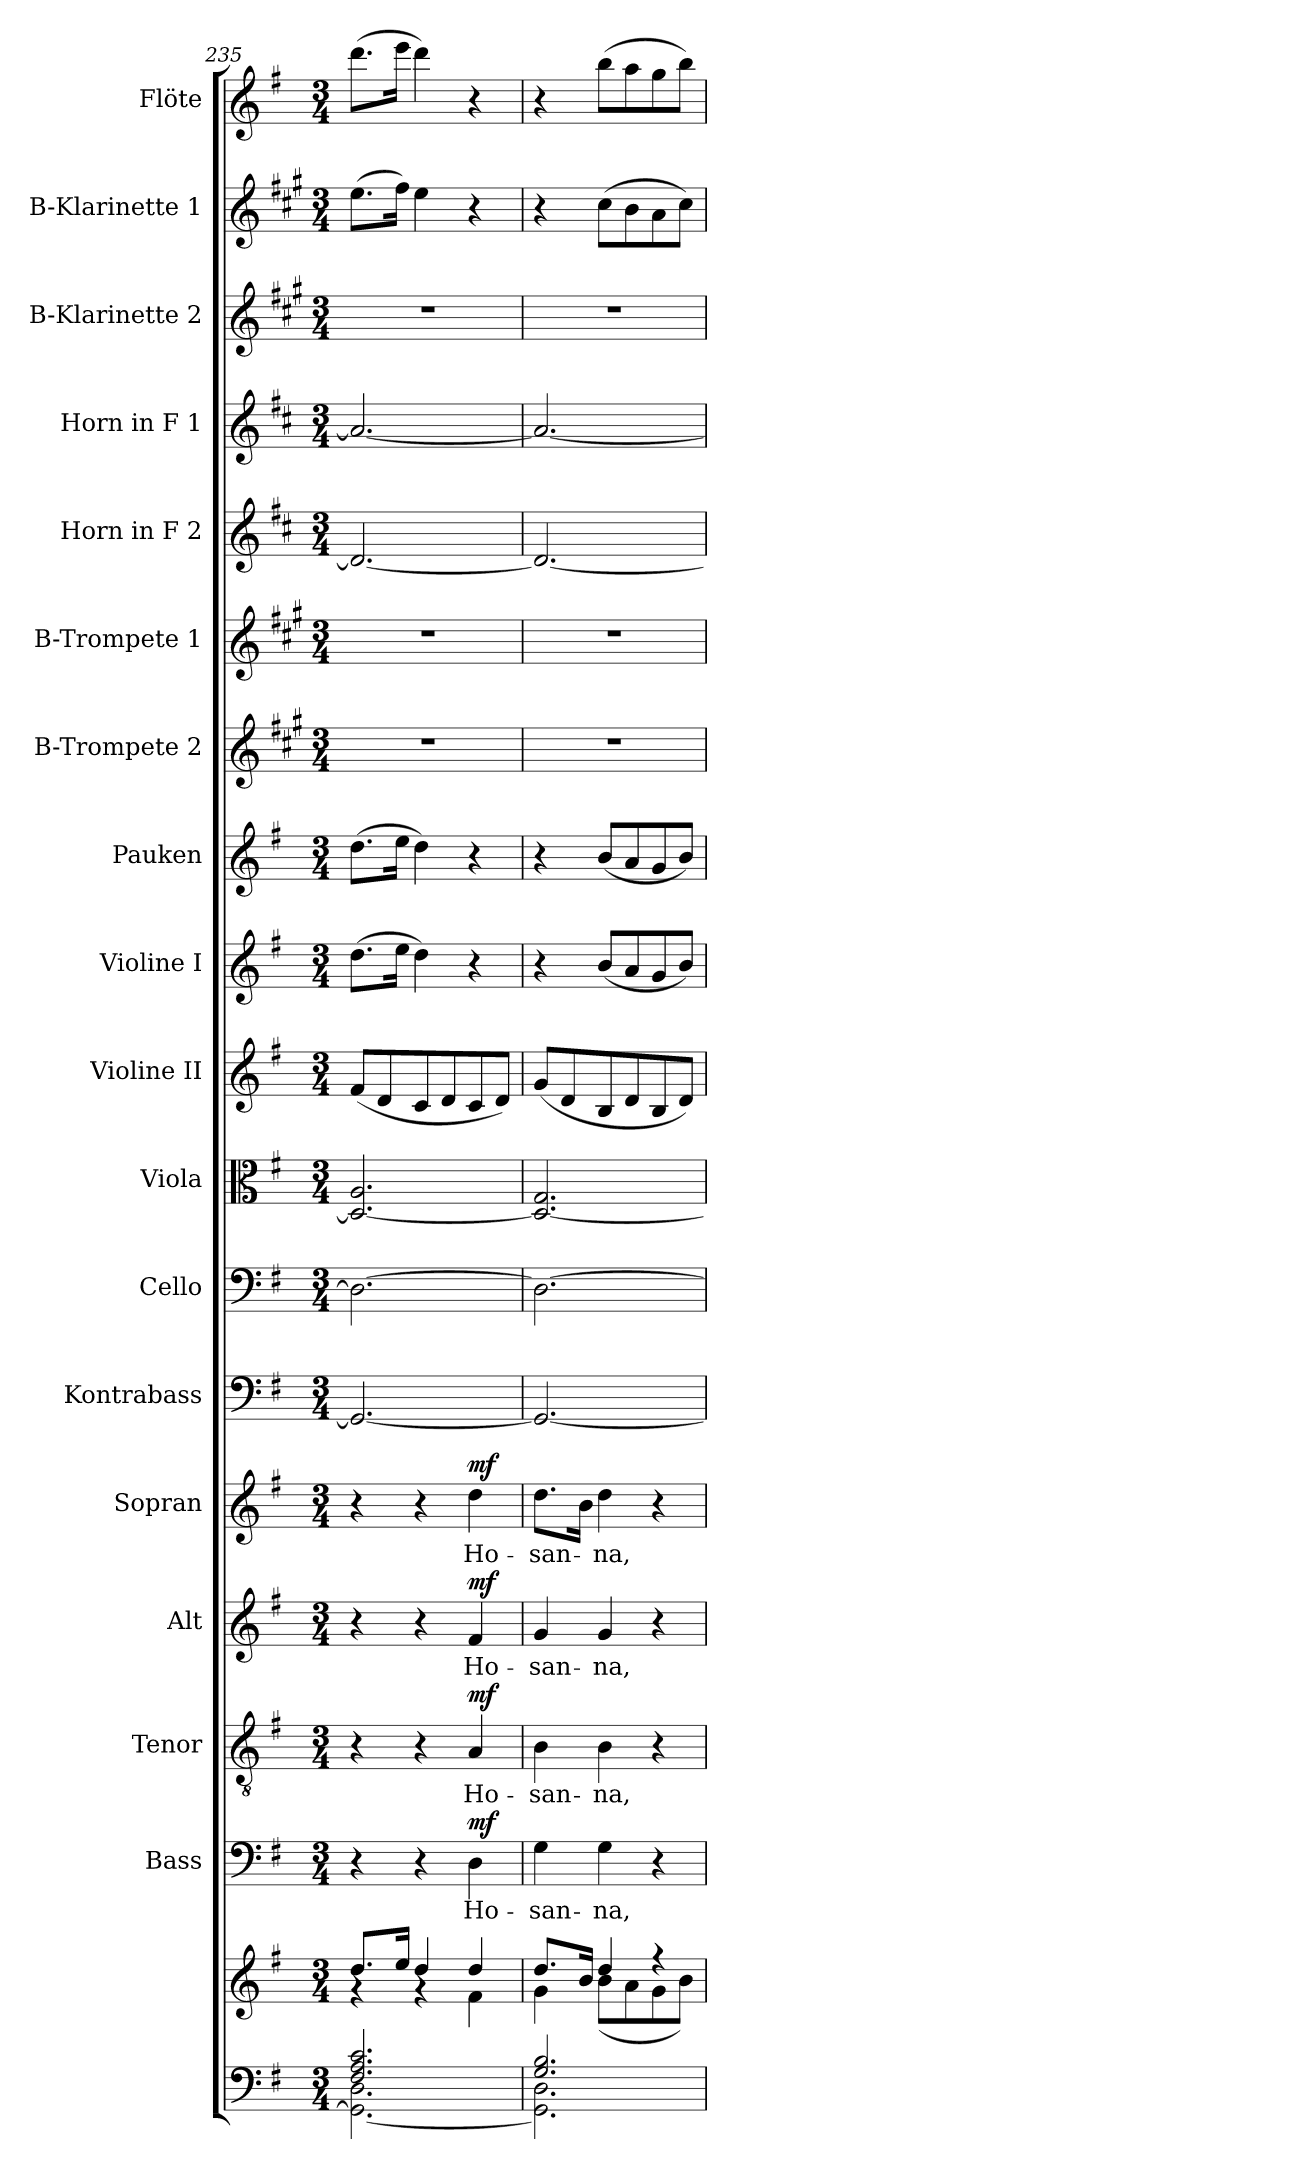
**kern	**kern	**kern	**text	**dynam	**kern	**text	**dynam	**kern	**text	**dynam	**kern	**text	**dynam	**kern	**kern	**kern	**kern	**kern	**kern	**kern	**kern	**kern	**kern	**kern	**kern	**kern
*part18	*part18	*part17	*part17	*part17	*part16	*part16	*part16	*part15	*part15	*part15	*part14	*part14	*part14	*part13	*part12	*part11	*part10	*part9	*part8	*part7	*part6	*part5	*part4	*part3	*part2	*part1
*staff19	*staff18	*staff17	*staff17	*staff17	*staff16	*staff16	*staff16	*staff15	*staff15	*staff15	*staff14	*staff14	*staff14	*staff13	*staff12	*staff11	*staff10	*staff9	*staff8	*staff7	*staff6	*staff5	*staff4	*staff3	*staff2	*staff1
*	*	*I"Bass	*	*	*I"Tenor	*	*	*I"Alt	*	*	*I"Sopran	*	*	*I"Kontrabass	*I"Cello	*I"Viola	*I"Violine II	*I"Violine I	*I"Pauken	*I"B-Trompete 2	*I"B-Trompete 1	*I"Horn in F 2	*I"Horn in F 1	*I"B-Klarinette 2	*I"B-Klarinette 1	*I"Flöte
*	*	*I'B.	*	*	*I'T.	*	*	*I'A.	*	*	*I'S.	*	*	*I'Kb.	*	*I'Vla.	*I'Vl. II	*I'Vl. I	*I'Pk.	*I'Trp. 2	*I'Trp. 1	*	*	*I'Kl. 2	*I'Kl. 1	*I'Fl.
!!LO:PB:g=z
*clefF4	*clefG2	*clefF4	*	*	*clefGv2	*	*	*clefG2	*	*	*clefG2	*	*	*clefF4	*clefF4	*clefC3	*clefG2	*clefG2	*clefG2	*clefG2	*clefG2	*clefG2	*clefG2	*clefG2	*clefG2	*clefG2
*	*	*	*	*	*	*	*	*	*	*	*	*	*	*ITrd7c12	*	*	*	*	*	*ITrd1c2	*ITrd1c2	*ITrd4c7	*ITrd4c7	*ITrd1c2	*ITrd1c2	*
*k[f#]	*k[f#]	*k[f#]	*	*	*k[f#]	*	*	*k[f#]	*	*	*k[f#]	*	*	*k[f#]	*k[f#]	*k[f#]	*k[f#]	*k[f#]	*k[f#]	*k[f#]	*k[f#]	*k[f#]	*k[f#]	*k[f#]	*k[f#]	*k[f#]
*G:	*G:	*G:	*	*	*G:	*	*	*G:	*	*	*G:	*	*	*G:	*G:	*G:	*G:	*G:	*G:	*G:	*G:	*G:	*G:	*G:	*G:	*G:
*M3/4	*M3/4	*M3/4	*	*	*M3/4	*	*	*M3/4	*	*	*M3/4	*	*	*M3/4	*M3/4	*M3/4	*M3/4	*M3/4	*M3/4	*M3/4	*M3/4	*M3/4	*M3/4	*M3/4	*M3/4	*M3/4
=235	=235	=235	=235	=235	=235	=235	=235	=235	=235	=235	=235	=235	=235	=235	=235	=235	=235	=235	=235	=235	=235	=235	=235	=235	=235	=235
*^	*^	*	*	*	*	*	*	*	*	*	*	*	*	*	*	*	*	*	*	*	*	*	*	*	*	*
2.F#/ 2.A/ 2.c/	2.GG\_ 2.D\	8.dd/L	4rf	4r	.	.	4r	.	.	4r	.	.	4r	.	.	2.GGG/_	2.D\_	2.D/_ 2.A/	(<8f#/L	(>8.dd\L	(>8.dd\L	2.r	2.r	2.G/_	2.d/_	2.r	(>8.dd\L	(>8.ddd\L
.	.	.	.	.	.	.	.	.	.	.	.	.	.	.	.	.	.	.	8d/	.	.	.	.	.	.	.	.	.
.	.	16ee/Jk	.	.	.	.	.	.	.	.	.	.	.	.	.	.	.	.	.	16ee\Jk	16ee\Jk	.	.	.	.	.	16ee\Jk)	16eee\Jk
.	.	4dd/	4rf	4r	.	.	4r	.	.	4r	.	.	4r	.	.	.	.	.	8c/	4dd\)	4dd\)	.	.	.	.	.	4dd\	4ddd\)
.	.	.	.	.	.	.	.	.	.	.	.	.	.	.	.	.	.	.	8d/	.	.	.	.	.	.	.	.	.
!	!	!	!	!	!LO:LY:b	!LO:DY:a	!	!LO:LY:b	!LO:DY:a	!	!LO:LY:b	!LO:DY:a	!	!LO:LY:b	!LO:DY:a	!	!	!	!	!	!	!	!	!	!	!	!	!
.	.	4dd/	4f#\	4D\	Ho-	mf	4A/	Ho-	mf	4f#/	Ho-	mf	4dd\	Ho-	mf	.	.	.	8c/	4r	4r	.	.	.	.	.	4r	4r
.	.	.	.	.	.	.	.	.	.	.	.	.	.	.	.	.	.	.	8d/J)	.	.	.	.	.	.	.	.	.
=236	=236	=236	=236	=236	=236	=236	=236	=236	=236	=236	=236	=236	=236	=236	=236	=236	=236	=236	=236	=236	=236	=236	=236	=236	=236	=236	=236	=236
!	!	!	!	!	!LO:LY:b	!	!	!LO:LY:b	!	!	!LO:LY:b	!	!	!LO:LY:b	!	!	!	!	!	!	!	!	!	!	!	!	!	!
2.G/ 2.B/	2.GG\] 2.D\	8.dd/L	4g\	4G\	-san-	.	4B\	-san-	.	4g/	-san-	.	8.dd\L	-san-	.	2.GGG/_	2.D\_	2.D/_ 2.G/	(<8g/L	4r	4r	2.r	2.r	2.G/_	2.d/_	2.r	4r	4r
.	.	.	.	.	.	.	.	.	.	.	.	.	.	.	.	.	.	.	8d/	.	.	.	.	.	.	.	.	.
.	.	16b/Jk	.	.	.	.	.	.	.	.	.	.	16b\Jk	.	.	.	.	.	.	.	.	.	.	.	.	.	.	.
!	!	!	!	!	!LO:LY:b	!	!	!LO:LY:b	!	!	!LO:LY:b	!	!	!LO:LY:b	!	!	!	!	!	!	!	!	!	!	!	!	!	!
.	.	4dd/	(<8b\L	4G\	-na,	.	4B\	-na,	.	4g/	-na,	.	4dd\	-na,	.	.	.	.	8B/	(<8b/L	(<8b/L	.	.	.	.	.	(>8b\L	(>8bb\L
.	.	.	8a\	.	.	.	.	.	.	.	.	.	.	.	.	.	.	.	8d/	8a/	8a/	.	.	.	.	.	8a\	8aa\
.	.	4rff	8g\	4r	.	.	4r	.	.	4r	.	.	4r	.	.	.	.	.	8B/	8g/	8g/	.	.	.	.	.	8g\	8gg\
.	.	.	8b\J)	.	.	.	.	.	.	.	.	.	.	.	.	.	.	.	8d/J)	8b/J)	8b/J)	.	.	.	.	.	8b\J)	8bb\J)
*v	*v	*	*	*	*	*	*	*	*	*	*	*	*	*	*	*	*	*	*	*	*	*	*	*	*	*	*	*
*	*v	*v	*	*	*	*	*	*	*	*	*	*	*	*	*	*	*	*	*	*	*	*	*	*	*	*	*
=	=	=	=	=	=	=	=	=	=	=	=	=	=	=	=	=	=	=	=	=	=	=	=	=	=	=
*-	*-	*-	*-	*-	*-	*-	*-	*-	*-	*-	*-	*-	*-	*-	*-	*-	*-	*-	*-	*-	*-	*-	*-	*-	*-	*-
